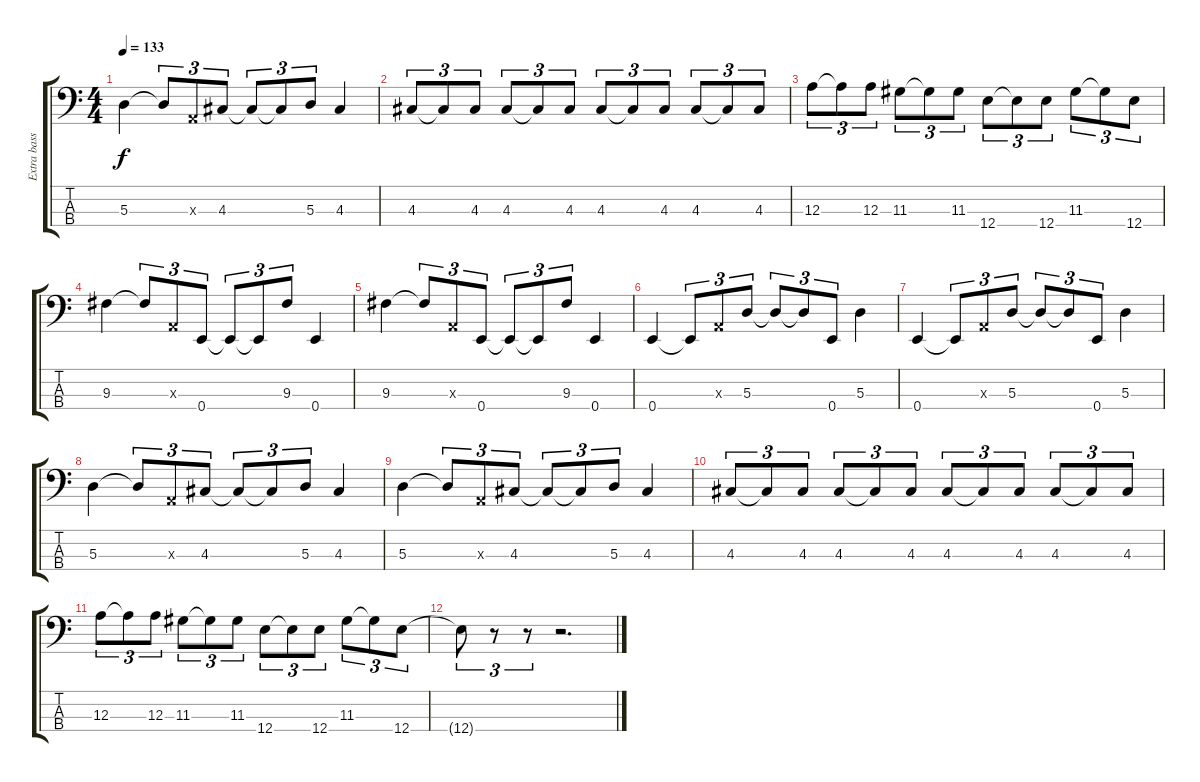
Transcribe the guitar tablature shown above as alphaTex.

\track ("Extra bass" "Extra bass") {instrument electricbassfinger}
\staff {score tabs}
\tuning (G2 D2 A1 E1) {hide}
\ts (4 4)
\tempo 133
\clef f4
\ks c
5.3.4{dy f} 5.3{t}.8{tu (3 2)} 0.3{x}.8{tu (3 2)} 4.3.8{tu (3 2)} 4.3{t}.8{tu (3 2)} 4.3{t}.8{tu (3 2)} 5.3.8{tu (3 2)} 4.3.4 |
4.3.8{tu (3 2)} 4.3{t}.8{tu (3 2)} 4.3.8{tu (3 2)} 4.3.8{tu (3 2)} 4.3{t}.8{tu (3 2)} 4.3.8{tu (3 2)} 4.3.8{tu (3 2)} 4.3{t}.8{tu (3 2)} 4.3.8{tu (3 2)} 4.3.8{tu (3 2)} 4.3{t}.8{tu (3 2)} 4.3.8{tu (3 2)} |
12.3.8{tu (3 2)} 12.3{t}.8{tu (3 2)} 12.3.8{tu (3 2)} 11.3.8{tu (3 2)} 11.3{t}.8{tu (3 2)} 11.3.8{tu (3 2)} 12.4.8{tu (3 2)} 12.4{t}.8{tu (3 2)} 12.4.8{tu (3 2)} 11.3.8{tu (3 2)} 11.3{t}.8{tu (3 2)} 12.4.8{tu (3 2)} |
9.3.4 9.3{t}.8{tu (3 2)} 0.3{x}.8{tu (3 2)} 0.4.8{tu (3 2)} 0.4{t}.8{tu (3 2)} 0.4{t}.8{tu (3 2)} 9.3.8{tu (3 2)} 0.4.4 |
9.3.4 9.3{t}.8{tu (3 2)} 0.3{x}.8{tu (3 2)} 0.4.8{tu (3 2)} 0.4{t}.8{tu (3 2)} 0.4{t}.8{tu (3 2)} 9.3.8{tu (3 2)} 0.4.4 |
0.4.4 0.4{t}.8{tu (3 2)} 0.3{x}.8{tu (3 2)} 5.3.8{tu (3 2)} 5.3{t}.8{tu (3 2)} 5.3{t}.8{tu (3 2)} 0.4.8{tu (3 2)} 5.3.4 |
0.4.4 0.4{t}.8{tu (3 2)} 0.3{x}.8{tu (3 2)} 5.3.8{tu (3 2)} 5.3{t}.8{tu (3 2)} 5.3{t}.8{tu (3 2)} 0.4.8{tu (3 2)} 5.3.4 |
5.3.4 5.3{t}.8{tu (3 2)} 0.3{x}.8{tu (3 2)} 4.3.8{tu (3 2)} 4.3{t}.8{tu (3 2)} 4.3{t}.8{tu (3 2)} 5.3.8{tu (3 2)} 4.3.4 |
5.3.4 5.3{t}.8{tu (3 2)} 0.3{x}.8{tu (3 2)} 4.3.8{tu (3 2)} 4.3{t}.8{tu (3 2)} 4.3{t}.8{tu (3 2)} 5.3.8{tu (3 2)} 4.3.4 |
4.3.8{tu (3 2)} 4.3{t}.8{tu (3 2)} 4.3.8{tu (3 2)} 4.3.8{tu (3 2)} 4.3{t}.8{tu (3 2)} 4.3.8{tu (3 2)} 4.3.8{tu (3 2)} 4.3{t}.8{tu (3 2)} 4.3.8{tu (3 2)} 4.3.8{tu (3 2)} 4.3{t}.8{tu (3 2)} 4.3.8{tu (3 2)} |
12.3.8{tu (3 2)} 12.3{t}.8{tu (3 2)} 12.3.8{tu (3 2)} 11.3.8{tu (3 2)} 11.3{t}.8{tu (3 2)} 11.3.8{tu (3 2)} 12.4.8{tu (3 2)} 12.4{t}.8{tu (3 2)} 12.4.8{tu (3 2)} 11.3.8{tu (3 2)} 11.3{t}.8{tu (3 2)} 12.4.8{tu (3 2)} |
12.4{t}.8{tu (3 2)} r.8{tu (3 2)} r.8{tu (3 2)} r.2{d}
